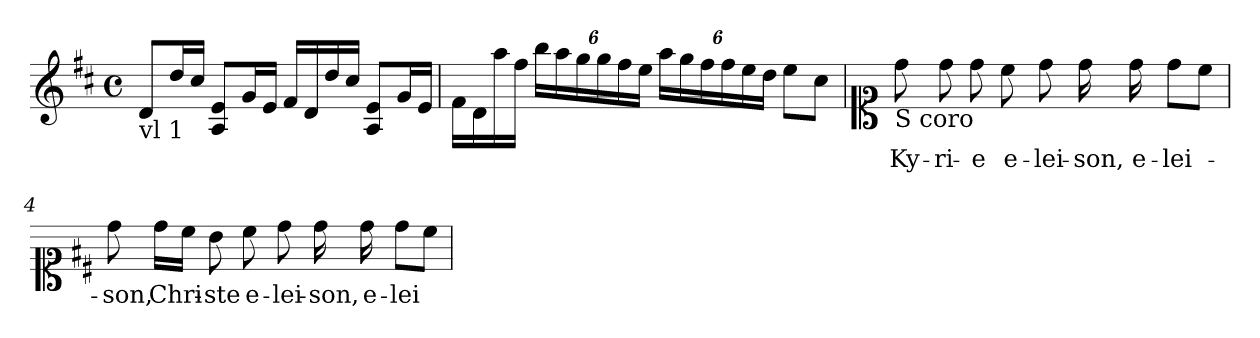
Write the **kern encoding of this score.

**kern	**text
*part1	*part1
*staff1	*staff1
*clefG2	*
*k[f#c#]	*
*M4/4	*
*met(c)	*
=1	=1
!LO:TX:b:t=vl 1	!
8dL	.
16ddL	.
16cc#JJ	.
8A 8eL	.
16gL	.
16eJJ	.
16f#LL	.
16d	.
16dd	.
16cc#JJ	.
8A 8eL	.
16gL	.
16eJJ	.
=2	=2
16f#LL	.
16d	.
16aa	.
16ff#JJ	.
24bbLL	.
24aa	.
24gg	.
24gg	.
24ff#	.
24eeJJ	.
24aaLL	.
24gg	.
24ff#	.
24ff#	.
24ee	.
24ddJJ	.
8eeL	.
8cc#J	.
=3	=3
*clefC1	*
!LO:TX:b:t=S coro	!
8dd	Ky-
8dd	-ri-
8dd	-e
8cc#	e-
8dd	-lei-
16dd	-son,
16dd	e-
8ddL	-lei-
8cc#J	.
=4	=4
8dd	-son,
16ddLL	Chri-
16cc#JJ	.
8b	-ste
8cc#	e-
8dd	-lei-
16dd	-son,
16dd	e-
8ddL	-lei
8cc#J	.
=	=
*-	*-
